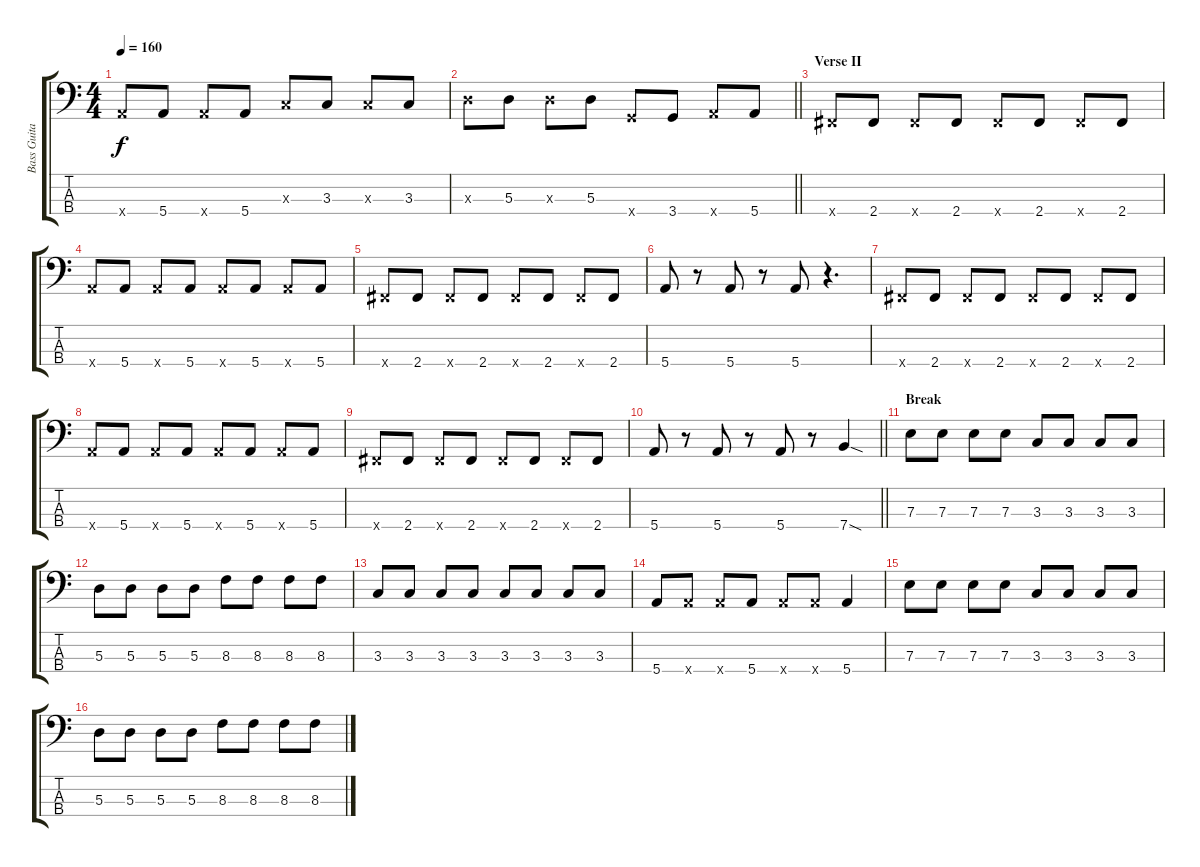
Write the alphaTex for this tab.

\track ("Bass Guitar" "Bass Guita") {instrument electricbasspick}
\staff {score tabs}
\tuning (G2 D2 A1 E1) {hide}
\ts (4 4)
\tempo 160
\clef f4
\ks c
5.4{x}.8{dy f} 5.4.8 5.4{x}.8 5.4.8 3.3{x}.8 3.3.8 3.3{x}.8 3.3.8 |
\barLineRight lightlight
5.3{x}.8 5.3.8 5.3{x}.8 5.3.8 3.4{x}.8 3.4.8 5.4{x}.8 5.4.8 |
\section ("" "Verse II")
2.4{x}.8 2.4.8 2.4{x}.8 2.4.8 2.4{x}.8 2.4.8 2.4{x}.8 2.4.8 |
5.4{x}.8 5.4.8 5.4{x}.8 5.4.8 5.4{x}.8 5.4.8 5.4{x}.8 5.4.8 |
2.4{x}.8 2.4.8 2.4{x}.8 2.4.8 2.4{x}.8 2.4.8 2.4{x}.8 2.4.8 |
5.4.8 r.8 5.4.8 r.8 5.4.8 r.4{d} |
2.4{x}.8 2.4.8 2.4{x}.8 2.4.8 2.4{x}.8 2.4.8 2.4{x}.8 2.4.8 |
5.4{x}.8 5.4.8 5.4{x}.8 5.4.8 5.4{x}.8 5.4.8 5.4{x}.8 5.4.8 |
2.4{x}.8 2.4.8 2.4{x}.8 2.4.8 2.4{x}.8 2.4.8 2.4{x}.8 2.4.8 |
\barLineRight lightlight
5.4.8 r.8 5.4.8 r.8 5.4.8 r.8 7.4{sod}.4 |
\section ("" "Break")
7.3.8 7.3.8 7.3.8 7.3.8 3.3.8 3.3.8 3.3.8 3.3.8 |
5.3.8 5.3.8 5.3.8 5.3.8 8.3.8 8.3.8 8.3.8 8.3.8 |
3.3.8 3.3.8 3.3.8 3.3.8 3.3.8 3.3.8 3.3.8 3.3.8 |
5.4.8 5.4{x}.8 5.4{x}.8 5.4.8 5.4{x}.8 5.4{x}.8 5.4.4 |
7.3.8 7.3.8 7.3.8 7.3.8 3.3.8 3.3.8 3.3.8 3.3.8 |
5.3.8 5.3.8 5.3.8 5.3.8 8.3.8 8.3.8 8.3.8 8.3.8
